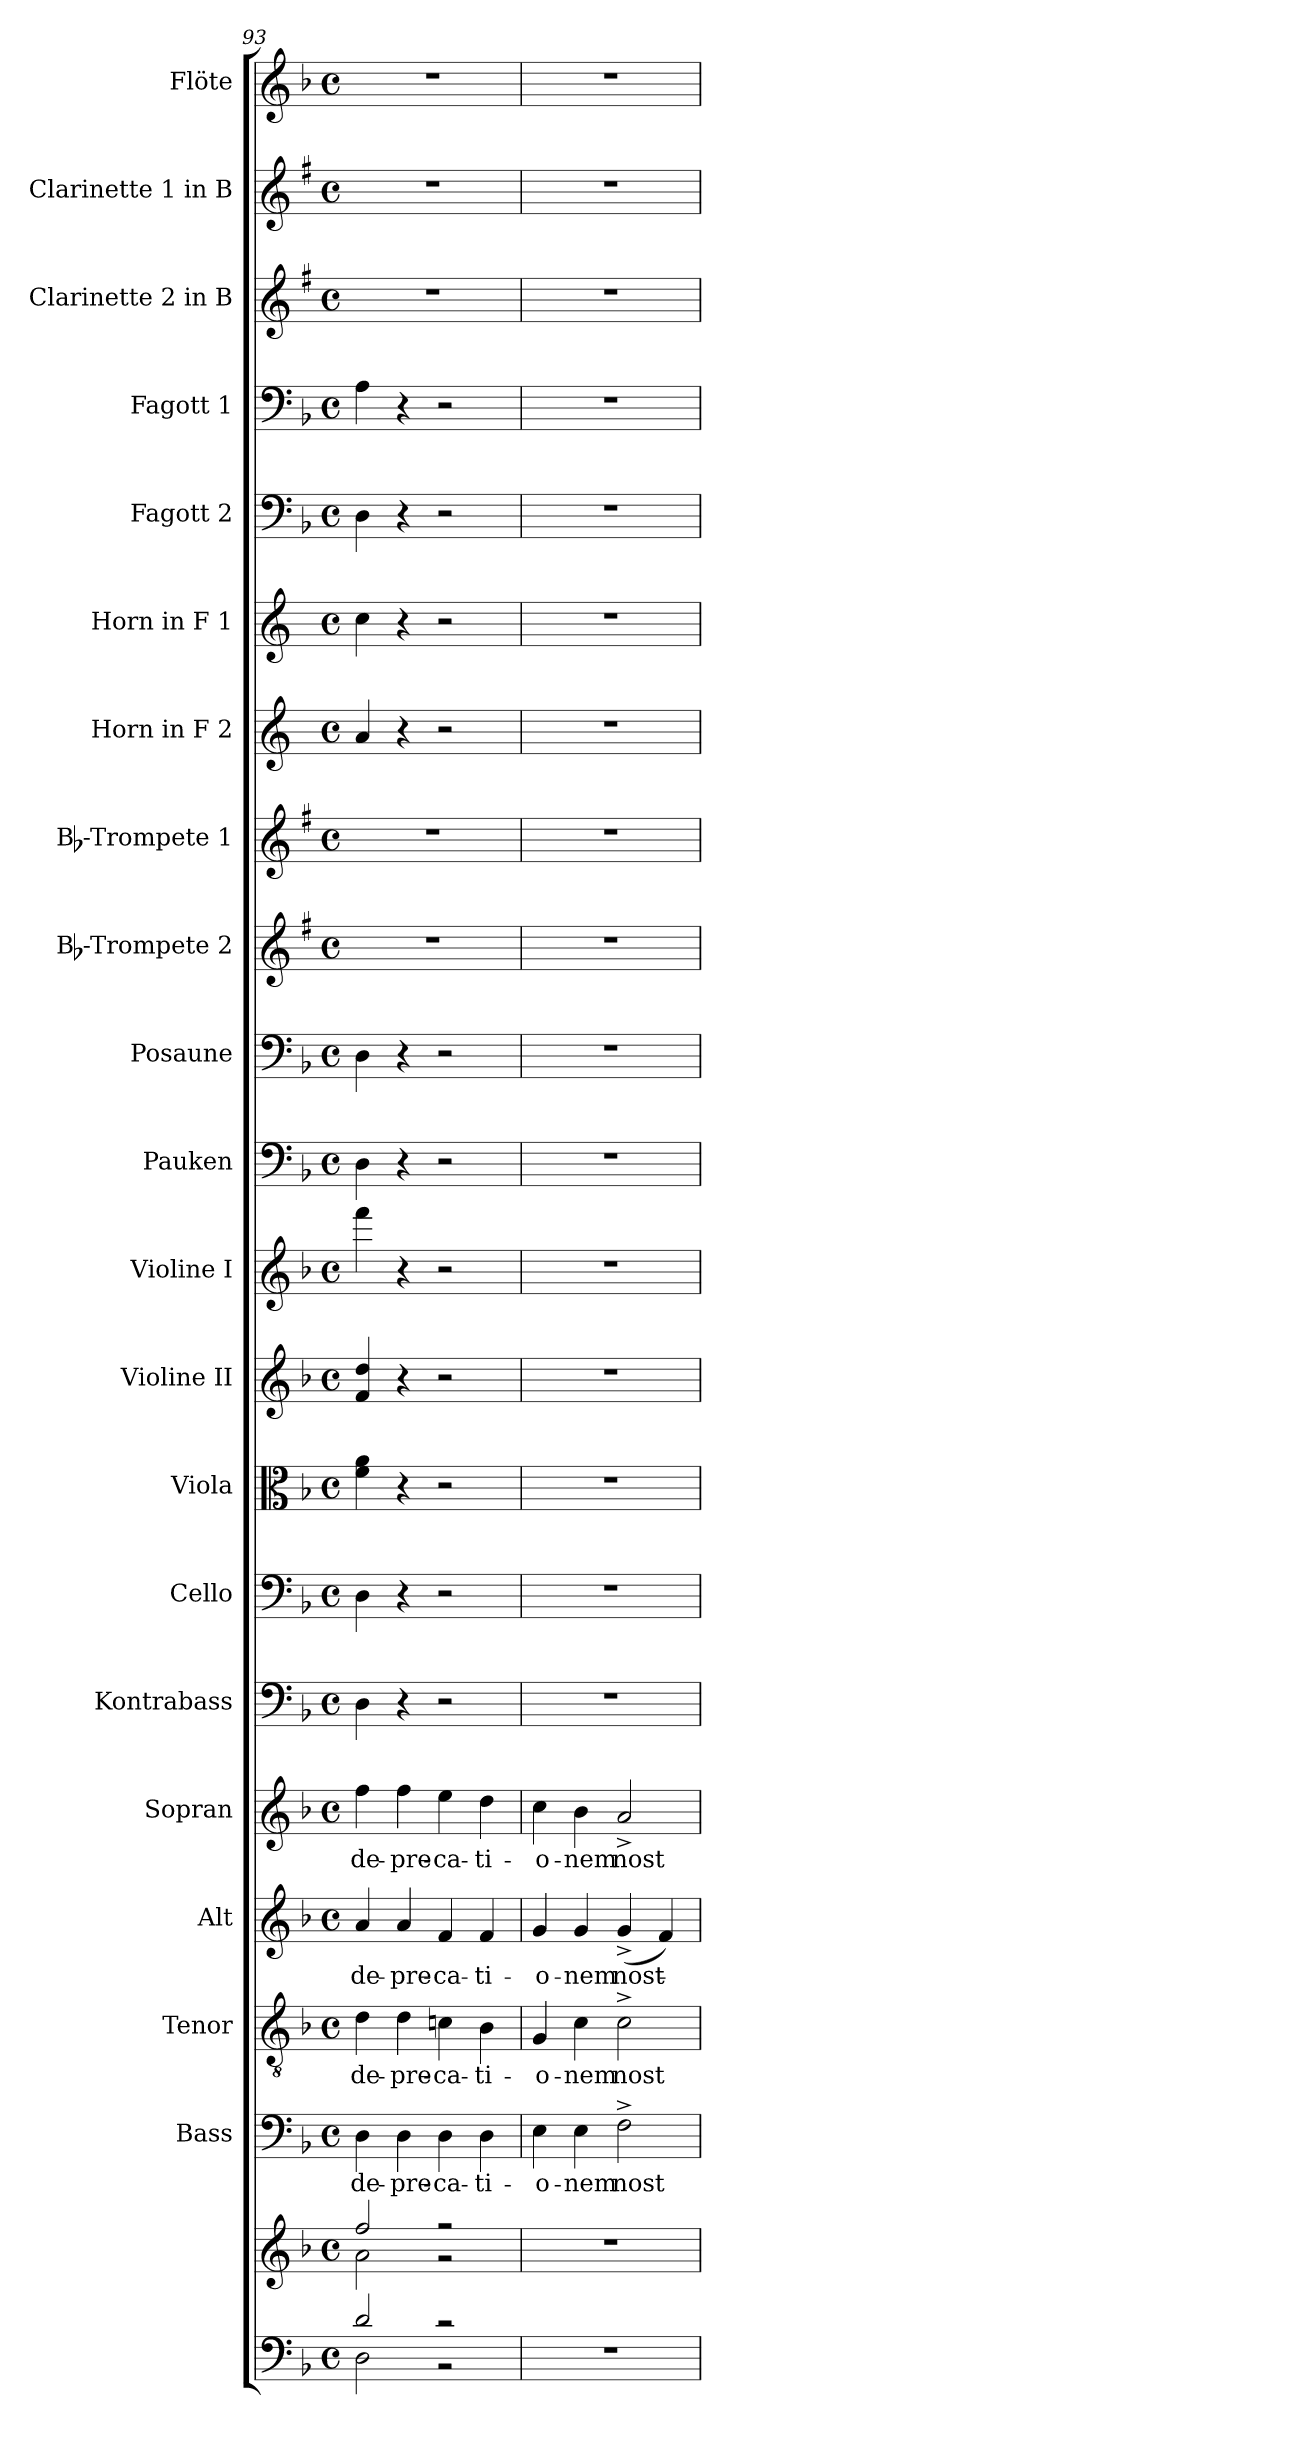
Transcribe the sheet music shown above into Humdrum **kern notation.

**kern	**kern	**kern	**text	**kern	**text	**kern	**text	**kern	**text	**kern	**kern	**kern	**kern	**kern	**kern	**kern	**kern	**kern	**kern	**kern	**kern	**kern	**kern	**kern	**kern
*part21	*part21	*part20	*part20	*part19	*part19	*part18	*part18	*part17	*part17	*part16	*part15	*part14	*part13	*part12	*part11	*part10	*part9	*part8	*part7	*part6	*part5	*part4	*part3	*part2	*part1
*staff22	*staff21	*staff20	*staff20	*staff19	*staff19	*staff18	*staff18	*staff17	*staff17	*staff16	*staff15	*staff14	*staff13	*staff12	*staff11	*staff10	*staff9	*staff8	*staff7	*staff6	*staff5	*staff4	*staff3	*staff2	*staff1
*	*	*I"Bass	*	*I"Tenor	*	*I"Alt	*	*I"Sopran	*	*I"Kontrabass	*I"Cello	*I"Viola	*I"Violine II	*I"Violine I	*I"Pauken	*I"Posaune	*I"Bb-Trompete 2	*I"Bb-Trompete 1	*I"Horn in F 2	*I"Horn in F 1	*I"Fagott 2	*I"Fagott 1	*I"Clarinette 2 in B	*I"Clarinette 1 in B	*I"Flöte
*	*	*I'B.	*	*I'T.	*	*I'A.	*	*I'S.	*	*I'Kb.	*	*I'Vla.	*I'Vl. II	*I'Vl. I	*I'Pk.	*I'Pos.	*I'Bb Trp. 2	*I'Bb Trp. 1	*	*	*I'Fg. 2	*I'Fg. 1	*I'Clar. 2	*I'Clar.1	*I'Fl.
*clefF4	*clefG2	*clefF4	*	*clefGv2	*	*clefG2	*	*clefG2	*	*clefF4	*clefF4	*clefC3	*clefG2	*clefG2	*clefF4	*clefF4	*clefG2	*clefG2	*clefG2	*clefG2	*clefF4	*clefF4	*clefG2	*clefG2	*clefG2
*	*	*	*	*	*	*	*	*	*	*ITrd7c12	*	*	*	*	*	*	*ITrd1c2	*ITrd1c2	*ITrd4c7	*ITrd4c7	*	*	*ITrd1c2	*ITrd1c2	*
*k[b-]	*k[b-]	*k[b-]	*	*k[b-]	*	*k[b-]	*	*k[b-]	*	*k[b-]	*k[b-]	*k[b-]	*k[b-]	*k[b-]	*k[b-]	*k[b-]	*k[b-]	*k[b-]	*k[b-]	*k[b-]	*k[b-]	*k[b-]	*k[b-]	*k[b-]	*k[b-]
*F:	*F:	*F:	*	*F:	*	*F:	*	*F:	*	*F:	*F:	*F:	*F:	*F:	*F:	*F:	*F:	*F:	*F:	*F:	*F:	*F:	*F:	*F:	*F:
*M4/4	*M4/4	*M4/4	*	*M4/4	*	*M4/4	*	*M4/4	*	*M4/4	*M4/4	*M4/4	*M4/4	*M4/4	*M4/4	*M4/4	*M4/4	*M4/4	*M4/4	*M4/4	*M4/4	*M4/4	*M4/4	*M4/4	*M4/4
*met(c)	*met(c)	*met(c)	*	*met(c)	*	*met(c)	*	*met(c)	*	*met(c)	*met(c)	*met(c)	*met(c)	*met(c)	*met(c)	*met(c)	*met(c)	*met(c)	*met(c)	*met(c)	*met(c)	*met(c)	*met(c)	*met(c)	*met(c)
=93	=93	=93	=93	=93	=93	=93	=93	=93	=93	=93	=93	=93	=93	=93	=93	=93	=93	=93	=93	=93	=93	=93	=93	=93	=93
*^	*^	*	*	*	*	*	*	*	*	*	*	*	*	*	*	*	*	*	*	*	*	*	*	*	*
!	!	!	!	!	!LO:LY:b	!	!LO:LY:b	!	!LO:LY:b	!	!LO:LY:b	!	!	!	!	!	!	!	!	!	!	!	!	!	!	!	!
2d/	2D\	2ff/	2a\	4D\	de-	4d\	de-	4a/	de-	4ff\	de-	4DD\	4D\	4f\ 4a\	4f/ 4dd/	4fff\	4D\	4D\	1r	1r	4d/	4f\	4D\	4A\	1r	1r	1r
!	!	!	!	!	!LO:LY:b	!	!LO:LY:b	!	!LO:LY:b	!	!LO:LY:b	!	!	!	!	!	!	!	!	!	!	!	!	!	!	!	!
.	.	.	.	4D\	-pre-	4d\	-pre-	4a/	-pre-	4ff\	-pre-	4r	4r	4r	4r	4r	4r	4r	.	.	4r	4r	4r	4r	.	.	.
!	!	!	!	!	!LO:LY:b	!	!LO:LY:b	!	!LO:LY:b	!	!LO:LY:b	!	!	!	!	!	!	!	!	!	!	!	!	!	!	!	!
2r	2r	2r	2r	4D\	-ca-	4cn\	-ca-	4f/	-ca-	4ee\	-ca-	2r	2r	2r	2r	2r	2r	2r	.	.	2r	2r	2r	2r	.	.	.
!	!	!	!	!	!LO:LY:b	!	!LO:LY:b	!	!LO:LY:b	!	!LO:LY:b	!	!	!	!	!	!	!	!	!	!	!	!	!	!	!	!
.	.	.	.	4D\	-ti-	4B-\	-ti-	4f/	-ti-	4dd\	-ti-	.	.	.	.	.	.	.	.	.	.	.	.	.	.	.	.
*v	*v	*	*	*	*	*	*	*	*	*	*	*	*	*	*	*	*	*	*	*	*	*	*	*	*	*	*
*	*v	*v	*	*	*	*	*	*	*	*	*	*	*	*	*	*	*	*	*	*	*	*	*	*	*	*
=94	=94	=94	=94	=94	=94	=94	=94	=94	=94	=94	=94	=94	=94	=94	=94	=94	=94	=94	=94	=94	=94	=94	=94	=94	=94
!	!	!	!LO:LY:b	!	!LO:LY:b	!	!LO:LY:b	!	!LO:LY:b	!	!	!	!	!	!	!	!	!	!	!	!	!	!	!	!
1r	1r	4E\	-o-	4G/	-o-	4g/	-o-	4cc\	-o-	1r	1r	1r	1r	1r	1r	1r	1r	1r	1r	1r	1r	1r	1r	1r	1r
!	!	!	!LO:LY:b	!	!LO:LY:b	!	!LO:LY:b	!	!LO:LY:b	!	!	!	!	!	!	!	!	!	!	!	!	!	!	!	!
.	.	4E\	-nem	4c\	-nem	4g/	-nem	4b-\	-nem	.	.	.	.	.	.	.	.	.	.	.	.	.	.	.	.
!	!	!	!LO:LY:b	!	!LO:LY:b	!	!LO:LY:b	!	!LO:LY:b	!	!	!	!	!	!	!	!	!	!	!	!	!	!	!	!
.	.	2F^>\	nost-	2c^>\	nost-	(<4g^>/	nost-	2a^>/	nost-	.	.	.	.	.	.	.	.	.	.	.	.	.	.	.	.
.	.	.	.	.	.	4f/)	.	.	.	.	.	.	.	.	.	.	.	.	.	.	.	.	.	.	.
=	=	=	=	=	=	=	=	=	=	=	=	=	=	=	=	=	=	=	=	=	=	=	=	=	=
*-	*-	*-	*-	*-	*-	*-	*-	*-	*-	*-	*-	*-	*-	*-	*-	*-	*-	*-	*-	*-	*-	*-	*-	*-	*-
